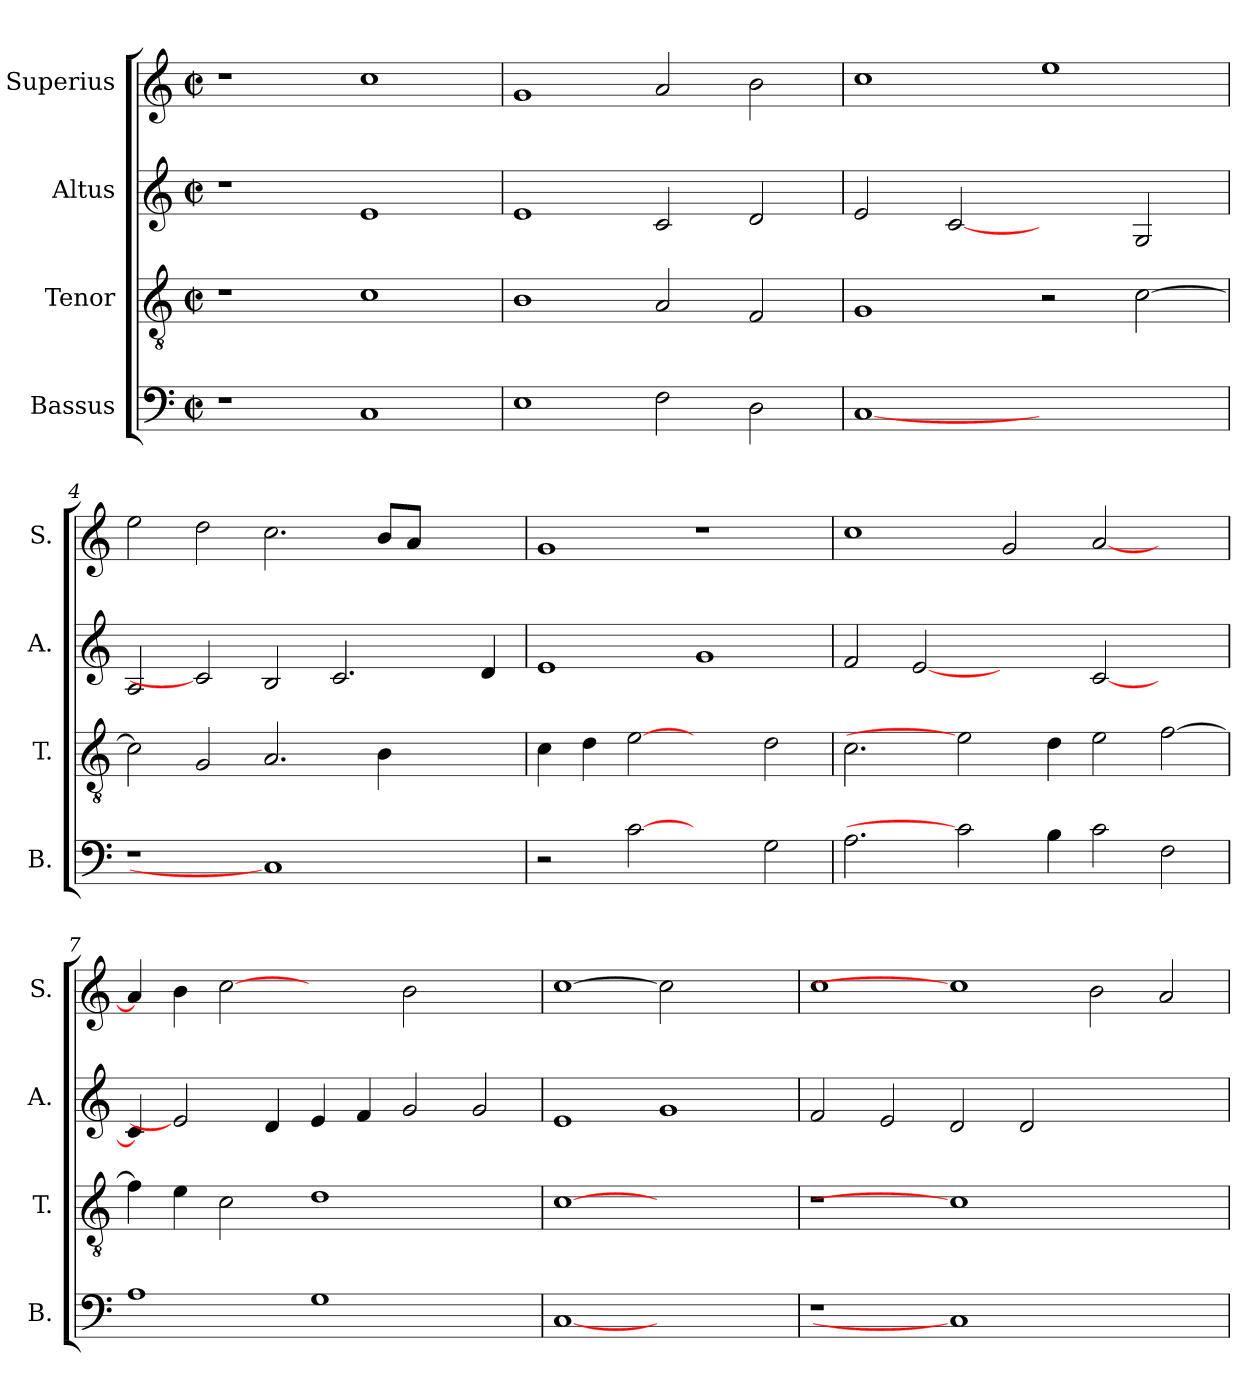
**kern	**kern	**kern	**kern
*part4	*part3	*part2	*part1
*staff4	*staff3	*staff2	*staff1
*I"Bassus	*I"Tenor	*I"Altus	*I"Superius
*I'B.	*I'T.	*I'A.	*I'S.
!!LO:PB:g=z
*clefF4	*clefGv2	*clefG2	*clefG2
*	*ITrd7c12	*	*
*k[]	*k[]	*k[]	*k[]
*C:	*C:	*C:	*C:
*M2/2	*M2/2	*M2/2	*M2/2
*met(c|)	*met(c|)	*met(c|)	*met(c|)
=1	=1	=1	=1
1r	1r	1r	1r
1Ci	1Ci	1ei	1cci
=2	=2	=2	=2
1Ei	1BBi	1ei	1gi
2Fi\	2AAi/	2ci/	2ai/
2Di\	2FFi/	2di/	2bi\
=3	=3	=3	=3
[1Ci	1GGi	2ei/	1cci
.	.	[2ci	.
1ryy	2r	2ryy	1eei
.	[>2Ci\	2Gi/	.
=4	=4	=4	=4
!LO:N:vis=1	!	!	!
1r	2Ci\]	2Ai/	2eei\
.	2GGi/	2ci]	2ddi\
1Ci]	2.AAi/	2Bi/	2.cci\
.	.	2.ci/	.
.	4BBi\	.	8bi/L
.	.	.	8ai/J
2ryy	2ryy	.	2ryy
.	.	4di/	.
=5	=5	=5	=5
2r	4Ci\	1ei	1gi
.	4Di\	.	.
[2ci	[2Ei	.	.
2ryy	2ryy	1gi	1r
2Gi\	2Di\	.	.
!!LO:LB:g=z
=6	=6	=6	=6
2.Ai\	2.Ci\	2fi/	1cci
.	.	[2ei	.
2ci]	2Ei]	.	.
.	.	2ryy	2gi/
4Bi\	4Di\	.	.
2ci\	2Ei\	[<2ci/	[<2ai/
2Fi\	[>2Fi\	2ryy	2ryy
=7	=7	=7	=7
1Ai	4Fi\]	4ci/]	4ai/]
.	4Ei\	2ei]	4bi\
.	2Ci\	.	[2cci
.	.	4di/	.
1Gi	1Di	4ei/	2ryy
.	.	4fi/	.
.	.	2gi/	2bi\
2ryy	2ryy	2gi/	2ryy
=8	=8	=8	=8
[1Ci	[1Ci	1ei	[1cci
1ryy	1ryy	1gi	2cci]
.	.	.	2ryy
=9	=9	=9	=9
!LO:N:vis=1	!LO:N:vis=1	!	!
1r	1r	2fi/	1cci
.	.	2ei/	.
1Ci]	1Ci]	2di/	1cci]
.	.	2di/	.
1ryy	1ryy	1ryy	2bi\
.	.	.	2ai/
=	=	=	=
*-	*-	*-	*-
